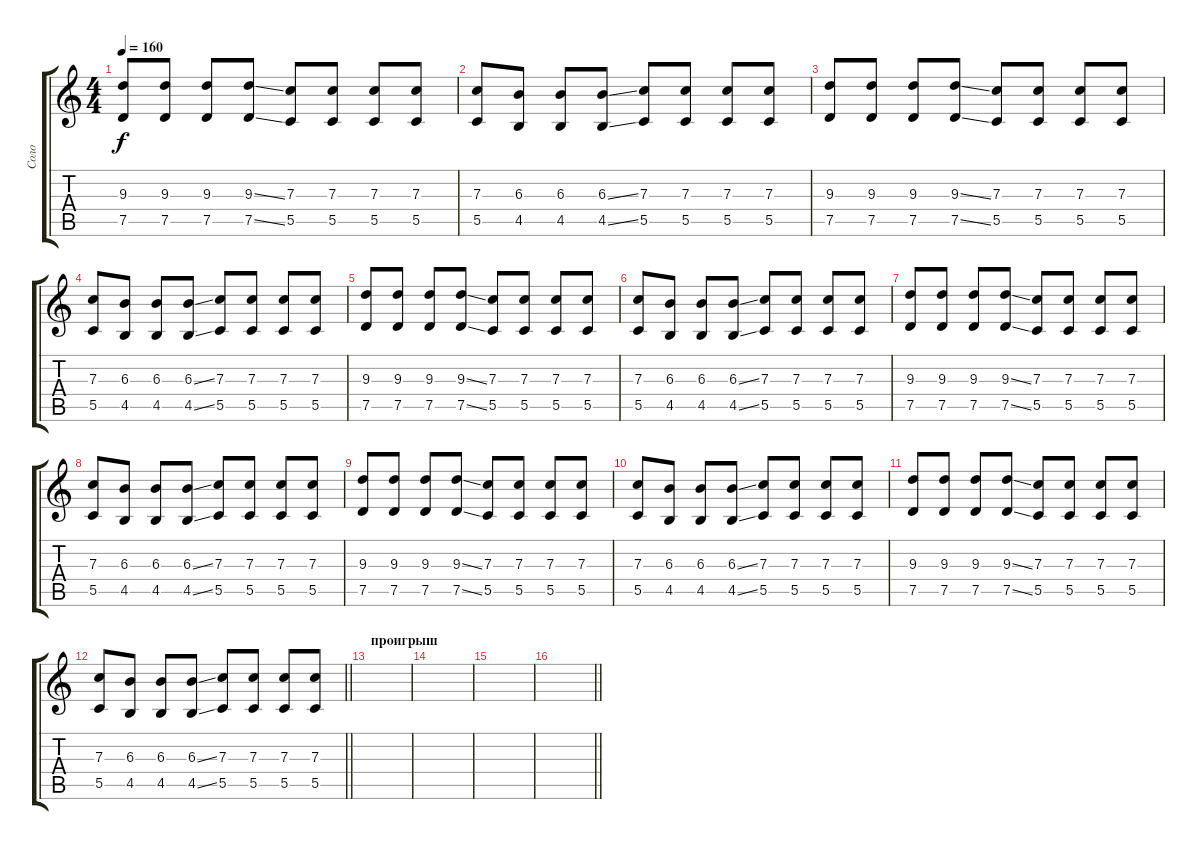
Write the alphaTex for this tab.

\track ("Соло" "Соло") {instrument distortionguitar}
\staff {score tabs}
\tuning (D4 A3 F3 C3 G2 C2) {hide}
\ts (4 4)
\tempo 160
\clef g2
\ks c
(9.3 7.5).8{dy f} (9.3 7.5).8 (9.3 7.5).8 (9.3{ss} 7.5{ss}).8 (7.3 5.5).8 (7.3 5.5).8 (7.3 5.5).8 (7.3 5.5).8 |
(7.3 5.5).8 (6.3 4.5).8 (6.3 4.5).8 (6.3{ss} 4.5{ss}).8 (7.3 5.5).8 (7.3 5.5).8 (7.3 5.5).8 (7.3 5.5).8 |
(9.3 7.5).8 (9.3 7.5).8 (9.3 7.5).8 (9.3{ss} 7.5{ss}).8 (7.3 5.5).8 (7.3 5.5).8 (7.3 5.5).8 (7.3 5.5).8 |
(7.3 5.5).8 (6.3 4.5).8 (6.3 4.5).8 (6.3{ss} 4.5{ss}).8 (7.3 5.5).8 (7.3 5.5).8 (7.3 5.5).8 (7.3 5.5).8 |
(9.3 7.5).8 (9.3 7.5).8 (9.3 7.5).8 (9.3{ss} 7.5{ss}).8 (7.3 5.5).8 (7.3 5.5).8 (7.3 5.5).8 (7.3 5.5).8 |
(7.3 5.5).8 (6.3 4.5).8 (6.3 4.5).8 (6.3{ss} 4.5{ss}).8 (7.3 5.5).8 (7.3 5.5).8 (7.3 5.5).8 (7.3 5.5).8 |
(9.3 7.5).8 (9.3 7.5).8 (9.3 7.5).8 (9.3{ss} 7.5{ss}).8 (7.3 5.5).8 (7.3 5.5).8 (7.3 5.5).8 (7.3 5.5).8 |
(7.3 5.5).8 (6.3 4.5).8 (6.3 4.5).8 (6.3{ss} 4.5{ss}).8 (7.3 5.5).8 (7.3 5.5).8 (7.3 5.5).8 (7.3 5.5).8 |
(9.3 7.5).8 (9.3 7.5).8 (9.3 7.5).8 (9.3{ss} 7.5{ss}).8 (7.3 5.5).8 (7.3 5.5).8 (7.3 5.5).8 (7.3 5.5).8 |
(7.3 5.5).8 (6.3 4.5).8 (6.3 4.5).8 (6.3{ss} 4.5{ss}).8 (7.3 5.5).8 (7.3 5.5).8 (7.3 5.5).8 (7.3 5.5).8 |
(9.3 7.5).8 (9.3 7.5).8 (9.3 7.5).8 (9.3{ss} 7.5{ss}).8 (7.3 5.5).8 (7.3 5.5).8 (7.3 5.5).8 (7.3 5.5).8 |
\barLineRight lightlight
(7.3 5.5).8 (6.3 4.5).8 (6.3 4.5).8 (6.3{ss} 4.5{ss}).8 (7.3 5.5).8 (7.3 5.5).8 (7.3 5.5).8 (7.3 5.5).8 |
\section ("" "проигрыш")
|
|
|
\barLineRight lightlight
